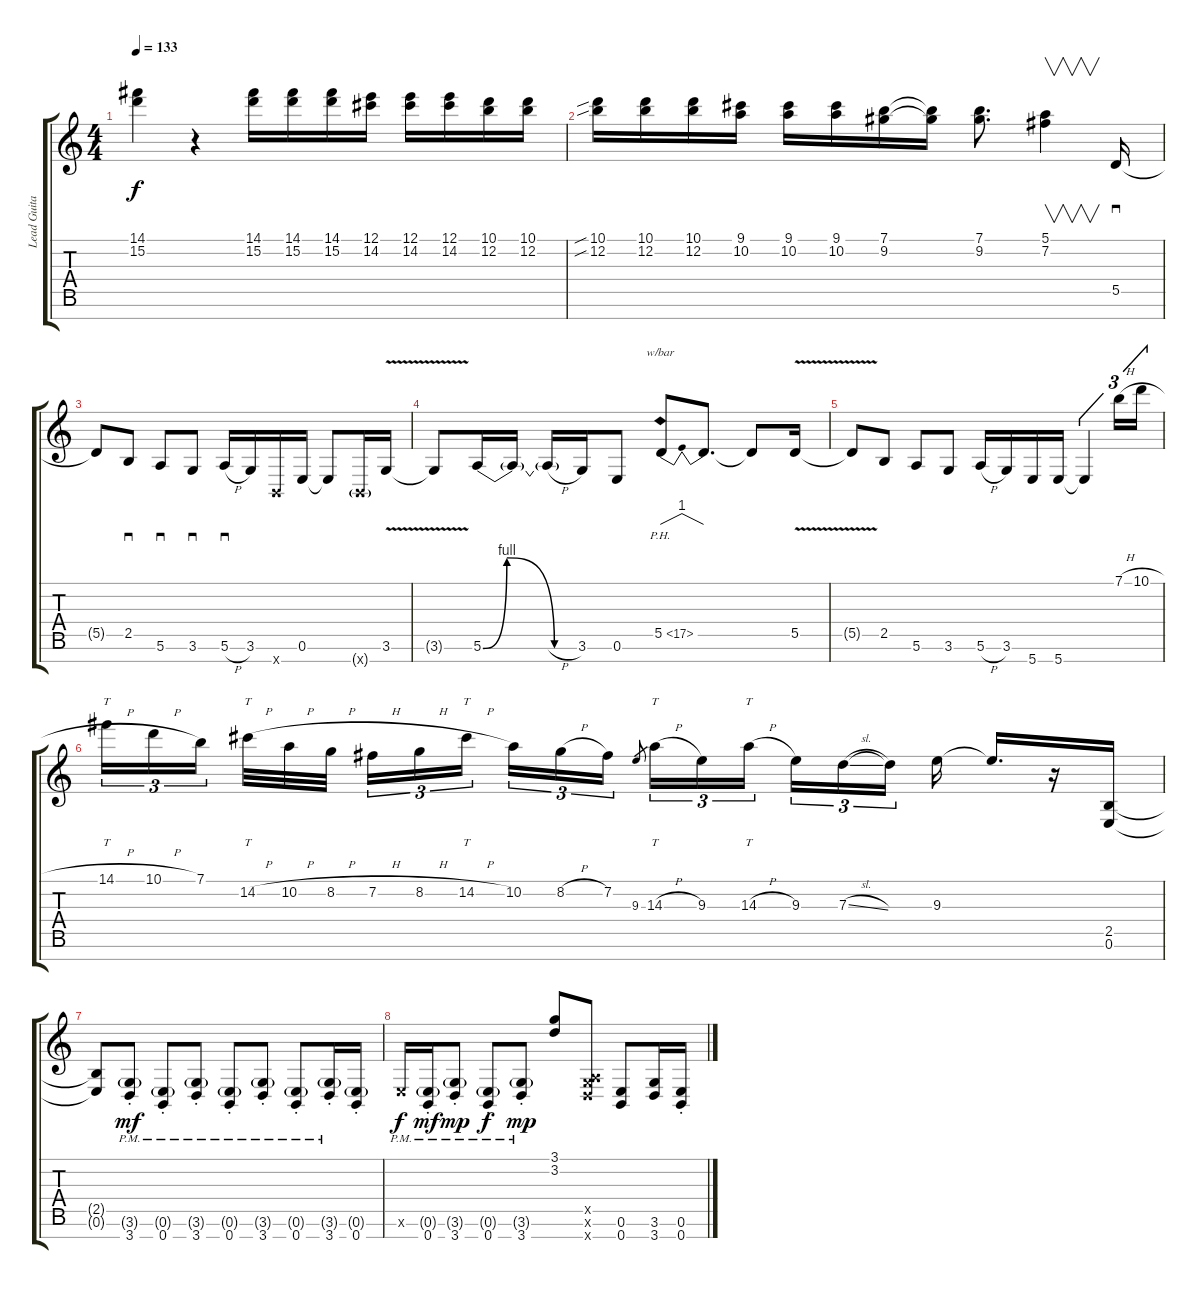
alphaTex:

\track ("Lead Guitar" "Lead Guita") {instrument distortionguitar}
\staff {score tabs}
\tuning (E4 B3 G3 D3 A2 E2 B1) {hide}
\ts (4 4)
\tempo 133
\clef g2
\ks c
(14.1{t} 15.2{t}).4{dy f} r.4 (14.1 15.2).16 (14.1 15.2).16 (14.1 15.2).16 (12.1 14.2).16 (12.1 14.2).16 (12.1 14.2).16 (10.1 12.2).16 (10.1 12.2).16 |
(10.1{sib} 12.2{sib}).16 (10.1 12.2).16 (10.1 12.2).16 (9.1 10.2).16 (9.1 10.2).16 (9.1 10.2).16 (7.1 9.2).16 (7.1{t} 9.2{t}).16 (7.1 9.2).8{d} (5.1 7.2).4{v} 5.5.16{sd} |
5.5{t}.8 2.5.8{sd} 5.6.8{sd} 3.6.8{sd} 5.6{h}.16{sd} 3.6.16 0.7{x}.16 0.6.16 0.6{t}.8 0.7{g x}.16 3.6{v}.16 |
3.6{t}.8 5.6{be (custom 0 0 15 4 45 0 60 0)}.16 5.6{t}.16 5.6{h t}.16 3.6.16 0.6.8 5.5{ph 12}.8{tbe (dip default 0 0 30 4 60 0)} 5.5{t}.8{d} 5.5{t}.8 5.5{v}.16 |
5.5{v t}.8 2.5.8 5.6.8 3.6.8 5.6{h}.16 3.6.16 5.7.16 5.7.16 5.7{t}.4{tu (3 2)} 7.1{h}.16{tu (3 2)} 10.1{h}.16{tu (3 2)} |
14.1{h}.16{tt tu (3 2)} 10.1{h}.16{tu (3 2)} 7.1.16{tu (3 2) beam splitsecondary} 14.2{h}.32{tt} 10.2{h}.32 8.2{h}.32{beam splitsecondary} 7.2{h}.16{tu (3 2)} 8.2{h}.16{tu (3 2)} 14.2{h}.16{tt tu (3 2) beam splitsecondary} 10.2.16{tu (3 2)} 8.2{h}.16{tu (3 2)} 7.2.16{tu (3 2)} 9.3.8{gr beam splitsecondary} 14.3{h}.16{tt tu (3 2)} 9.3.16{tu (3 2)} 14.3{h}.16{tt tu (3 2) beam splitsecondary} 9.3.16{tu (3 2)} 7.3{sl}.16{tu (3 2)} 7.3{t}.16{tu (3 2) beam splitsecondary} 9.3.16 9.3{t}.16{d} r.16 (2.5 0.6).16 |
(2.5{t} 0.6{t}).8 (3.6{g st} 3.7{pm st}).8{dy mf} (0.6{g pm st} 0.7{pm st}).8 (3.6{g st} 3.7{pm st}).8 (0.6{g pm st} 0.7{st}).8 (3.6{g pm st} 3.7{st}).8 (0.6{g pm st} 0.7{pm st}).8 (3.6{g st} 3.7{pm st}).16 (0.6{g st} 0.7{st}).16 |
0.6{pm x}.16{dy f} (0.6{g pm st} 0.7{st}).16{dy mf} (3.6{g st} 3.7{pm st}).8{dy mp} (0.6{g pm st} 0.7{pm st}).8{dy f} (3.6{g st} 3.7{pm st}).8{dy mp} (3.1 3.2).8 (0.5{x} 3.6{x} 3.7{x}).8 (0.6 0.7).8 (3.6 3.7).16 (0.6{st} 0.7{st}).16
